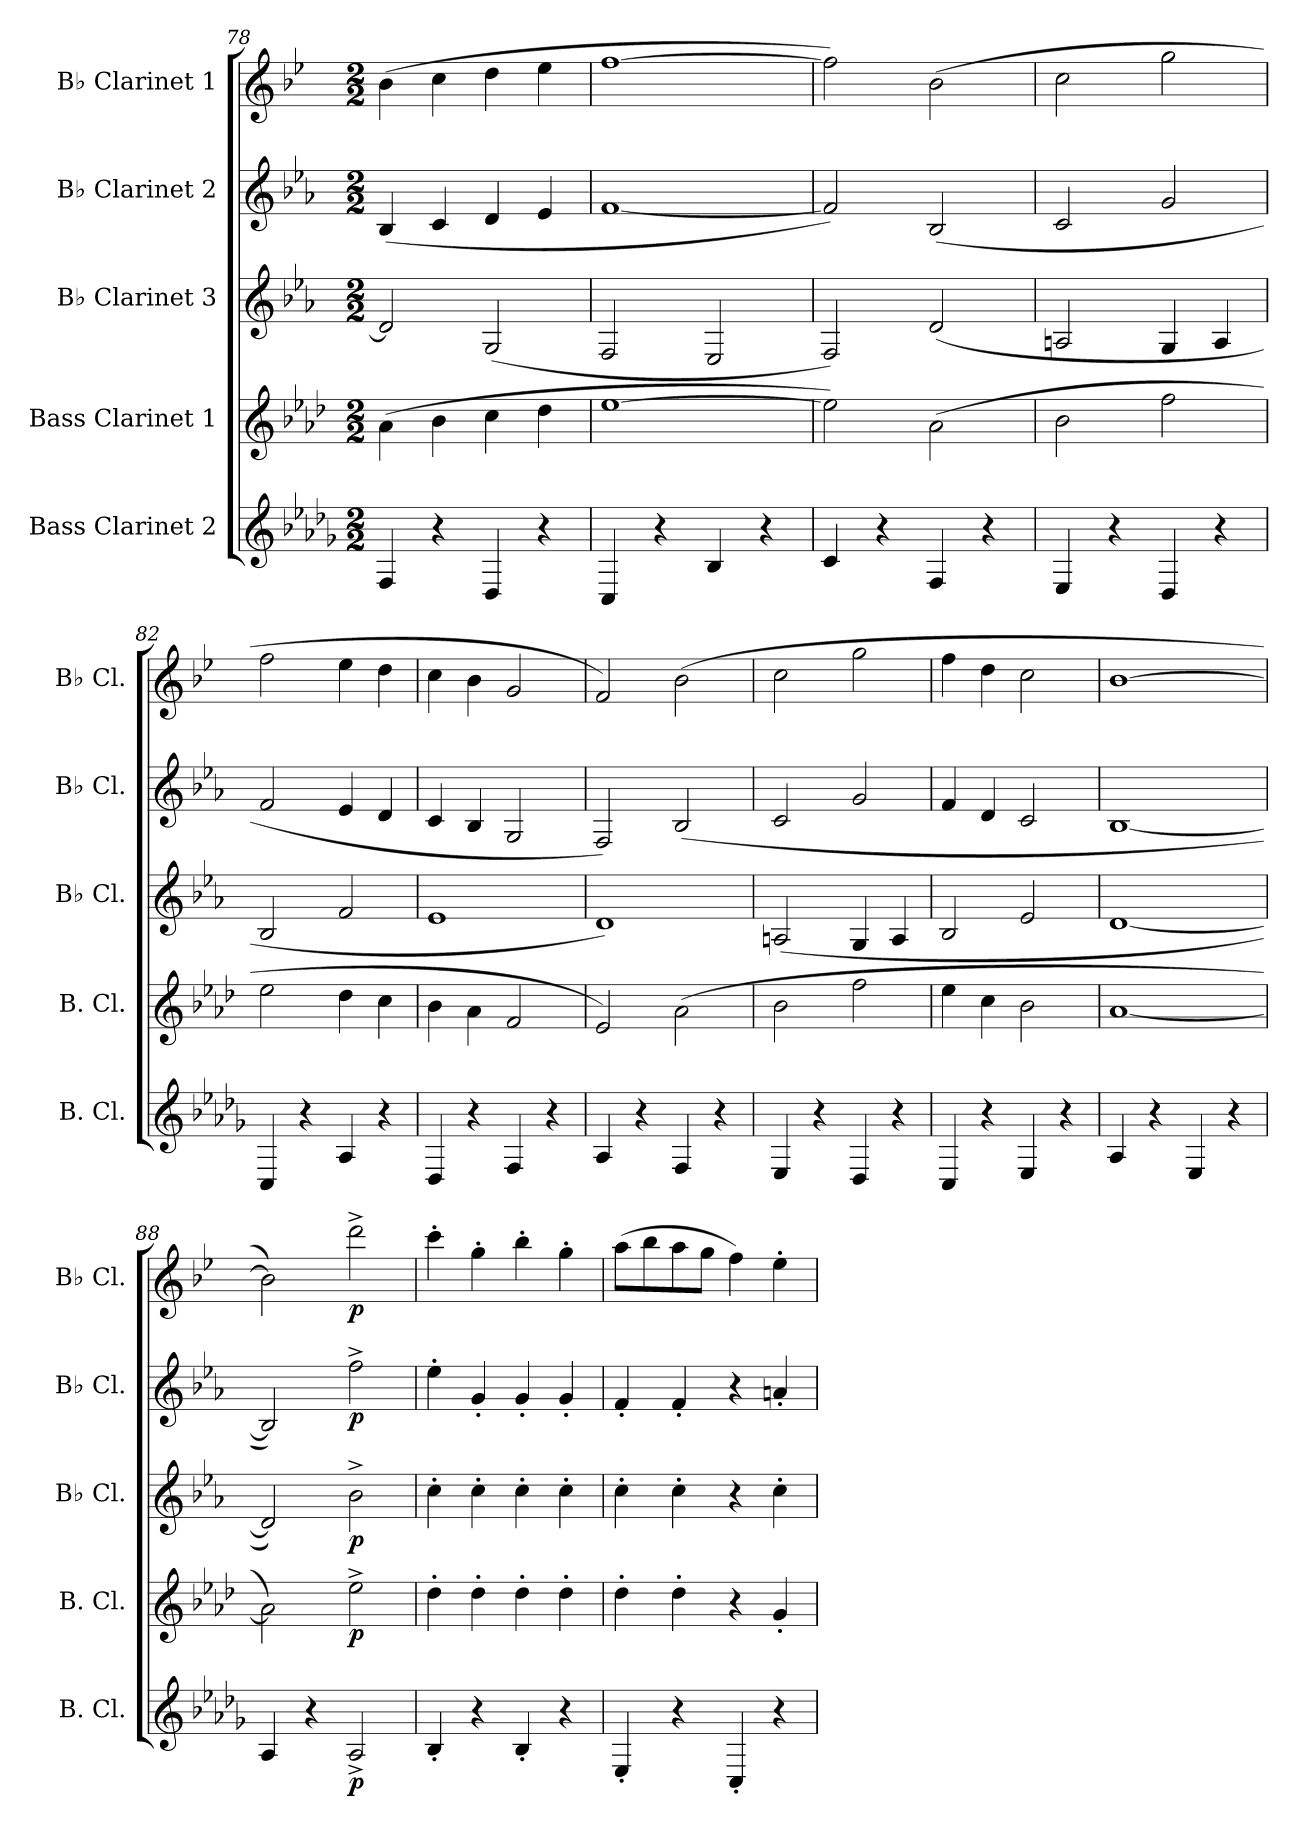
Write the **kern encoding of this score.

**kern	**dynam	**kern	**dynam	**kern	**dynam	**kern	**dynam	**kern	**dynam
*part5	*part5	*part4	*part4	*part3	*part3	*part2	*part2	*part1	*part1
*staff5	*staff5	*staff4	*staff4	*staff3	*staff3	*staff2	*staff2	*staff1	*staff1
*I"Bass Clarinet 2	*	*I"Bass Clarinet 1	*	*I"B♭ Clarinet 3	*	*I"B♭ Clarinet 2	*	*I"B♭ Clarinet 1	*
*I'B. Cl.	*	*I'B. Cl.	*	*I'B♭ Cl.	*	*I'B♭ Cl.	*	*I'B♭ Cl.	*
*clefG2	*	*clefG2	*	*clefG2	*	*clefG2	*	*clefG2	*
*ITrd8c14	*	*ITrd8c14	*	*ITrd1c2	*	*ITrd1c2	*	*ITrd1c2	*
*k[b-e-a-d-g-]	*	*k[b-e-a-d-]	*	*k[b-e-a-d-g-]	*	*k[b-e-a-d-g-]	*	*k[b-e-a-d-]	*
*M2/2	*	*M2/2	*	*M2/2	*	*M2/2	*	*M2/2	*
=78	=78	=78	=78	=78	=78	=78	=78	=78	=78
4FF/	.	(>4A-\	.	2c/]	.	(>4A-/	.	(>4a-\	.
4r	.	4B-\	.	.	.	4B-/	.	4b-\	.
4DD-/	.	4c\	.	(>2F/	.	4c/	.	4cc\	.
4r	.	4d-\	.	.	.	4d-/	.	4dd-\	.
=79	=79	=79	=79	=79	=79	=79	=79	=79	=79
4CC/	.	[1e-	.	2E-/	.	[1e-	.	[1ee-	.
4r	.	.	.	.	.	.	.	.	.
4BB-/	.	.	.	2D-/	.	.	.	.	.
4r	.	.	.	.	.	.	.	.	.
=80	=80	=80	=80	=80	=80	=80	=80	=80	=80
4C/	.	2e-\])	.	2E-/)	.	2e-/])	.	2ee-\])	.
4r	.	.	.	.	.	.	.	.	.
4FF/	.	(>2A-\	.	(>2c/	.	(>2A-/	.	(>2a-\	.
4r	.	.	.	.	.	.	.	.	.
=81	=81	=81	=81	=81	=81	=81	=81	=81	=81
4EE-/	.	2B-\	.	2Gn/	.	2B-/	.	2b-\	.
4r	.	.	.	.	.	.	.	.	.
4DD-/	.	2f\	.	4F/	.	2f/	.	2ff\	.
4r	.	.	.	4G/	.	.	.	.	.
!!LO:LB:g=z
=82	=82	=82	=82	=82	=82	=82	=82	=82	=82
4CC/	.	2e-\	.	2A-/	.	2e-/	.	2ee-\	.
4r	.	.	.	.	.	.	.	.	.
4AA-/	.	4d-\	.	2e-/	.	4d-/	.	4dd-\	.
4r	.	4c\	.	.	.	4c/	.	4cc\	.
=83	=83	=83	=83	=83	=83	=83	=83	=83	=83
4DD-/	.	4B-\	.	1d-	.	4B-/	.	4b-\	.
4r	.	4A-\	.	.	.	4A-/	.	4a-\	.
4FF/	.	2F/	.	.	.	2F/	.	2f/	.
4r	.	.	.	.	.	.	.	.	.
=84	=84	=84	=84	=84	=84	=84	=84	=84	=84
4AA-/	.	2E-/)	.	1c)	.	2E-/)	.	2e-/)	.
4r	.	.	.	.	.	.	.	.	.
4FF/	.	(>2A-\	.	.	.	(>2A-/	.	(>2a-\	.
4r	.	.	.	.	.	.	.	.	.
=85	=85	=85	=85	=85	=85	=85	=85	=85	=85
4EE-/	.	2B-\	.	(>2Gn/	.	2B-/	.	2b-\	.
4r	.	.	.	.	.	.	.	.	.
4DD-/	.	2f\	.	4F/	.	2f/	.	2ff\	.
4r	.	.	.	4G/	.	.	.	.	.
=86	=86	=86	=86	=86	=86	=86	=86	=86	=86
4CC/	.	4e-\	.	2A-/	.	4e-/	.	4ee-\	.
4r	.	4c\	.	.	.	4c/	.	4cc\	.
4EE-/	.	2B-\	.	2d-/	.	2B-/	.	2b-\	.
4r	.	.	.	.	.	.	.	.	.
=87	=87	=87	=87	=87	=87	=87	=87	=87	=87
4AA-/	.	[1A-	.	[1c	.	[1A-	.	[1a-	.
4r	.	.	.	.	.	.	.	.	.
4EE-/	.	.	.	.	.	.	.	.	.
4r	.	.	.	.	.	.	.	.	.
=88	=88	=88	=88	=88	=88	=88	=88	=88	=88
4AA-/	.	2A-\])	.	2c/])	.	2A-/])	.	2a-\])	.
4r	.	.	.	.	.	.	.	.	.
!	!LO:DY:b	!	!LO:DY:b	!	!LO:DY:b	!	!LO:DY:b	!	!LO:DY:b
2AA-^/	p	2e-^\	p	2a-^\	p	2ee-^\	p	2ccc^\	p
=89	=89	=89	=89	=89	=89	=89	=89	=89	=89
4BB-'/	.	4d-'\	.	4b-'\	.	4dd-'\	.	4bb-'\	.
4r	.	4d-'\	.	4b-'\	.	4f'/	.	4ff'\	.
4BB-'/	.	4d-'\	.	4b-'\	.	4f'/	.	4aa-'\	.
4r	.	4d-'\	.	4b-'\	.	4f'/	.	4ff'\	.
!!LO:PB:g=z
=90	=90	=90	=90	=90	=90	=90	=90	=90	=90
4EE-'/	.	4d-'\	.	4b-'\	.	4e-'/	.	(>8gg\L	.
.	.	.	.	.	.	.	.	8aa-\	.
4r	.	4d-'\	.	4b-'\	.	4e-'/	.	8gg\	.
.	.	.	.	.	.	.	.	8ff\J	.
4CC'/	.	4r	.	4r	.	4r	.	4ee-\)	.
4r	.	4G'/	.	4b-'\	.	4gn'/	.	4dd-'\	.
=	=	=	=	=	=	=	=	=	=
*-	*-	*-	*-	*-	*-	*-	*-	*-	*-
